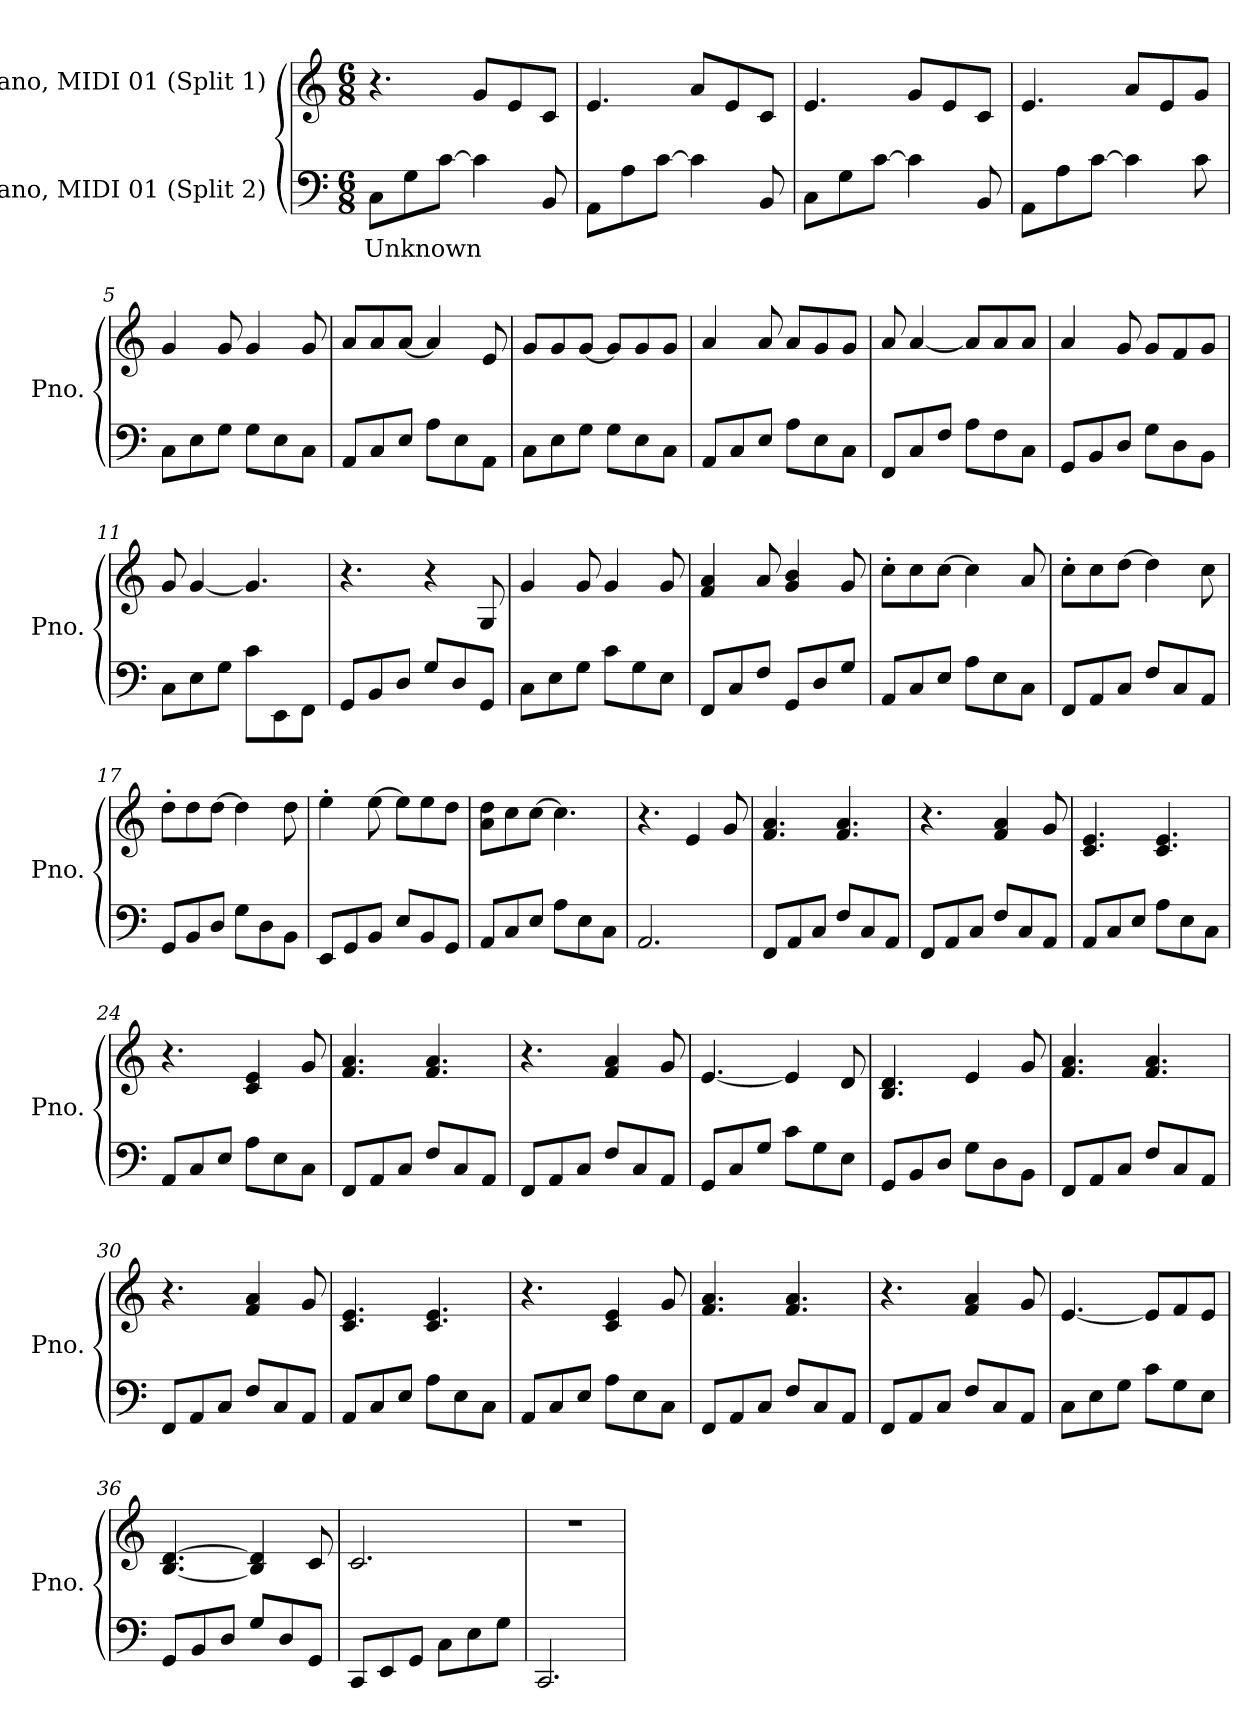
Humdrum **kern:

**kern	**text	**kern
*part2	*part2	*part1
*staff2	*staff2	*staff1
*I"Piano, MIDI 01 (Split 2)	*	*I"Piano, MIDI 01 (Split 1)
*I'Pno.	*	*I'Pno.
*clefF4	*	*clefG2
*k[]	*	*k[]
*M6/8	*	*M6/8
*MM80	*	*MM80
=1	=1	=1
!	!LO:LY:b	!
8C\L	Unknown	4.r
8G\	.	.
[8c\J	.	.
4c\]	.	8g/L
.	.	8e/
8BB/	.	8c/J
=2	=2	=2
8AA\L	.	4.e/
8A\	.	.
[8c\J	.	.
4c\]	.	8a/L
.	.	8e/
8BB/	.	8c/J
=3	=3	=3
8C\L	.	4.e/
8G\	.	.
[8c\J	.	.
4c\]	.	8g/L
.	.	8e/
8BB/	.	8c/J
=4	=4	=4
8AA\L	.	4.e/
8A\	.	.
[8c\J	.	.
4c\]	.	8a/L
.	.	8e/
8c\	.	8g/J
!!LO:LB:g=z
=5	=5	=5
8C\L	.	4g/
8E\	.	.
8G\J	.	8g/
8G\L	.	4g/
8E\	.	.
8C\J	.	8g/
=6	=6	=6
8AA/L	.	8a/L
8C/	.	8a/
8E/J	.	[8a/J
8A\L	.	4a/]
8E\	.	.
8AA\J	.	8e/
=7	=7	=7
8C\L	.	8g/L
8E\	.	8g/
8G\J	.	[8g/J
8G\L	.	8g/L]
8E\	.	8g/
8C\J	.	8g/J
=8	=8	=8
8AA/L	.	4a/
8C/	.	.
8E/J	.	8a/
8A\L	.	8a/L
8E\	.	8g/
8C\J	.	8g/J
=9	=9	=9
8FF/L	.	8a/
8C/	.	[4a/
8F/J	.	.
8A\L	.	8a/L]
8F\	.	8a/
8C\J	.	8a/J
=10	=10	=10
8GG/L	.	4a/
8BB/	.	.
8D/J	.	8g/
8G\L	.	8g/L
8D\	.	8f/
8BB\J	.	8g/J
!!LO:LB:g=z
=11	=11	=11
8C\L	.	8g/
8E\	.	[4g/
8G\J	.	.
8c\L	.	4.g/]
8EE\	.	.
8FF\J	.	.
=12	=12	=12
8GG/L	.	4.r
8BB/	.	.
8D/J	.	.
8G/L	.	4r
8D/	.	.
8GG/J	.	8G/
=13	=13	=13
8C\L	.	4g/
8E\	.	.
8G\J	.	8g/
8c\L	.	4g/
8G\	.	.
8E\J	.	8g/
=14	=14	=14
8FF/L	.	4f/ 4a/
8C/	.	.
8F/J	.	8a/
8GG/L	.	4g/ 4b/
8D/	.	.
8G/J	.	8g/
=15	=15	=15
8AA/L	.	8cc'\L
8C/	.	8cc\
8E/J	.	[8cc\J
8A\L	.	4cc\]
8E\	.	.
8C\J	.	8a/
=16	=16	=16
8FF/L	.	8cc'\L
8AA/	.	8cc\
8C/J	.	[8dd\J
8F/L	.	4dd\]
8C/	.	.
8AA/J	.	8cc\
!!LO:LB:g=z
=17	=17	=17
8GG/L	.	8dd'\L
8BB/	.	8dd\
8D/J	.	[8dd\J
8G\L	.	4dd\]
8D\	.	.
8BB\J	.	8dd\
=18	=18	=18
8EE/L	.	4ee'\
8GG/	.	.
8BB/J	.	[8ee\
8E/L	.	8ee\L]
8BB/	.	8ee\
8GG/J	.	8dd\J
=19	=19	=19
8AA/L	.	8a\ 8dd\L
8C/	.	8cc\
8E/J	.	[8cc\J
8A\L	.	4.cc\]
8E\	.	.
8C\J	.	.
=20	=20	=20
2.AA/	.	4.r
.	.	4e/
.	.	8g/
=21	=21	=21
8FF/L	.	4.f/ 4.a/
8AA/	.	.
8C/J	.	.
8F/L	.	4.f/ 4.a/
8C/	.	.
8AA/J	.	.
=22	=22	=22
8FF/L	.	4.r
8AA/	.	.
8C/J	.	.
8F/L	.	4f/ 4a/
8C/	.	.
8AA/J	.	8g/
!!LO:LB:g=z
=23	=23	=23
8AA/L	.	4.c/ 4.e/
8C/	.	.
8E/J	.	.
8A\L	.	4.c/ 4.e/
8E\	.	.
8C\J	.	.
=24	=24	=24
8AA/L	.	4.r
8C/	.	.
8E/J	.	.
8A\L	.	4c/ 4e/
8E\	.	.
8C\J	.	8g/
=25	=25	=25
8FF/L	.	4.f/ 4.a/
8AA/	.	.
8C/J	.	.
8F/L	.	4.f/ 4.a/
8C/	.	.
8AA/J	.	.
=26	=26	=26
8FF/L	.	4.r
8AA/	.	.
8C/J	.	.
8F/L	.	4f/ 4a/
8C/	.	.
8AA/J	.	8g/
=27	=27	=27
8GG/L	.	[4.e/
8C/	.	.
8G/J	.	.
8c\L	.	4e/]
8G\	.	.
8E\J	.	8d/
=28	=28	=28
8GG/L	.	4.B/ 4.d/
8BB/	.	.
8D/J	.	.
8G\L	.	4e/
8D\	.	.
8BB\J	.	8g/
!!LO:LB:g=z
=29	=29	=29
8FF/L	.	4.f/ 4.a/
8AA/	.	.
8C/J	.	.
8F/L	.	4.f/ 4.a/
8C/	.	.
8AA/J	.	.
=30	=30	=30
8FF/L	.	4.r
8AA/	.	.
8C/J	.	.
8F/L	.	4f/ 4a/
8C/	.	.
8AA/J	.	8g/
=31	=31	=31
8AA/L	.	4.c/ 4.e/
8C/	.	.
8E/J	.	.
8A\L	.	4.c/ 4.e/
8E\	.	.
8C\J	.	.
=32	=32	=32
8AA/L	.	4.r
8C/	.	.
8E/J	.	.
8A\L	.	4c/ 4e/
8E\	.	.
8C\J	.	8g/
=33	=33	=33
8FF/L	.	4.f/ 4.a/
8AA/	.	.
8C/J	.	.
8F/L	.	4.f/ 4.a/
8C/	.	.
8AA/J	.	.
=34	=34	=34
8FF/L	.	4.r
8AA/	.	.
8C/J	.	.
8F/L	.	4f/ 4a/
8C/	.	.
8AA/J	.	8g/
!!LO:PB:g=z
=35	=35	=35
8C\L	.	[4.e/
8E\	.	.
8G\J	.	.
8c\L	.	8e/L]
8G\	.	8f/
8E\J	.	8e/J
=36	=36	=36
8GG/L	.	[4.B/ [4.d/
8BB/	.	.
8D/J	.	.
8G/L	.	4B/] 4d/]
8D/	.	.
8GG/J	.	8c/
=37	=37	=37
8CC/L	.	2.c/
8EE/	.	.
8GG/J	.	.
8C\L	.	.
8E\	.	.
8G\J	.	.
=38	=38	=38
2.CC/	.	2.r
=	=	=
*-	*-	*-
